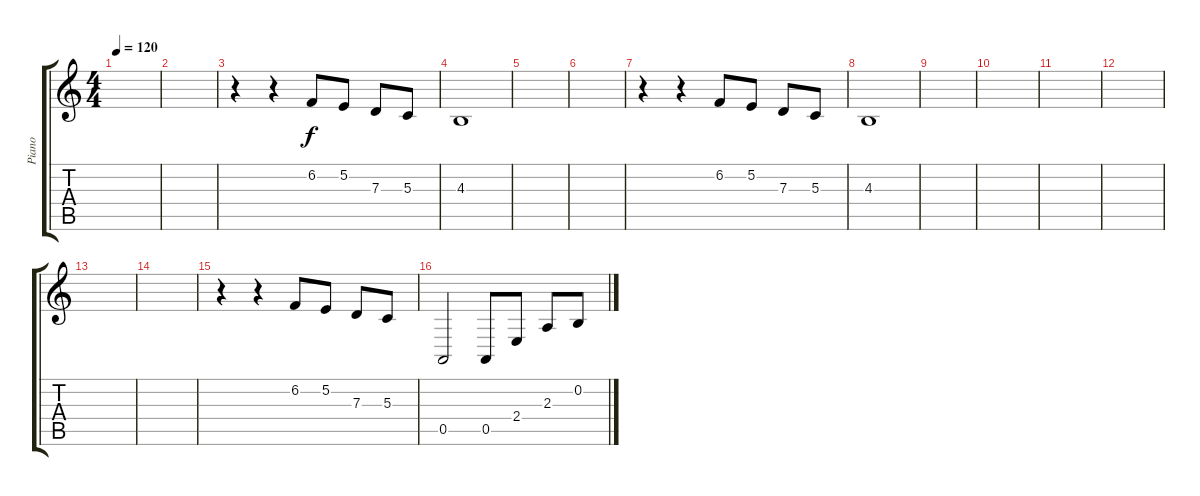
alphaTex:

\track ("Piano" "Piano") {instrument electricgrandpiano}
\staff {score tabs}
\tuning (E4 B3 G3 D3 A2 E2) {hide}
\ts (4 4)
\tempo 120
\clef g2
\ks c
|
|
r.4{volume 11} r.4 6.2.8 5.2.8 7.3.8 5.3.8 |
4.3.1 |
|
|
r.4{volume 8} r.4 6.2.8 5.2.8 7.3.8 5.3.8 |
4.3.1 |
|
|
|
|
|
|
r.4{volume 7} r.4 6.2.8 5.2.8 7.3.8 5.3.8 |
0.5.2 0.5.8{volume 12} 2.4.8 2.3.8 0.2.8
